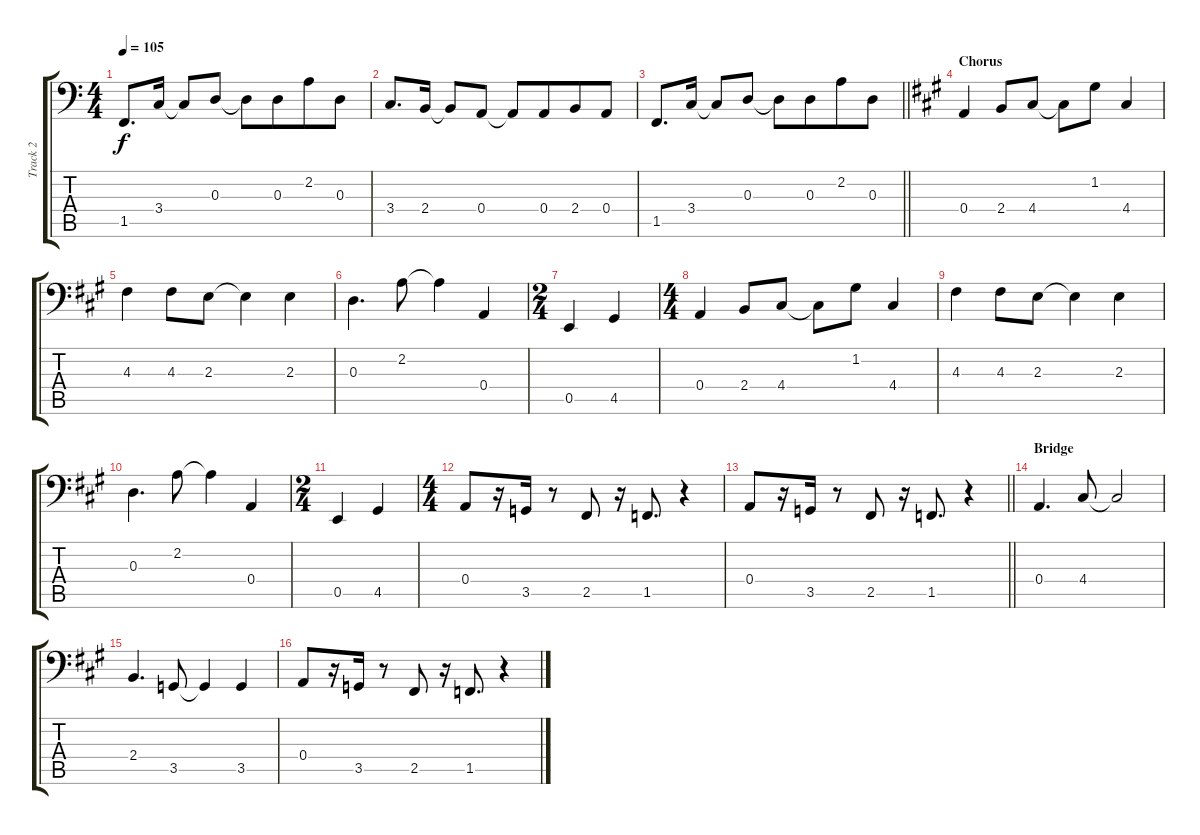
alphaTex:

\track ("Track 2" "Track 2") {instrument electricbassfinger}
\staff {score tabs}
\tuning (C3 G2 D2 A1 E1 B0) {hide}
\ts (4 4)
\tempo 105
\clef f4
\ks c
1.5.8{d dy f} 3.4.16 3.4{t}.8 0.3.8 0.3{t}.8 0.3.8{beam merge} 2.2.8 0.3.8 |
3.4.8{d} 2.4.16 2.4{t}.8 0.4.8 0.4{t}.8 0.4.8{beam merge} 2.4.8 0.4.8 |
\barLineRight lightlight
1.5.8{d} 3.4.16 3.4{t}.8 0.3.8 0.3{t}.8 0.3.8{beam merge} 2.2.8 0.3.8 |
\section ("" "Chorus")
\ks a
0.4.4 2.4.8 4.4.8 4.4{t}.8 1.2.8 4.4.4 |
4.3.4 4.3.8 2.3.8 2.3{t}.4 2.3.4 |
0.3.4{d} 2.2.8 2.2{t}.4 0.4.4 |
\ts (2 4)
0.5.4 4.5.4 |
\ts (4 4)
0.4.4 2.4.8 4.4.8 4.4{t}.8 1.2.8 4.4.4 |
4.3.4 4.3.8 2.3.8 2.3{t}.4 2.3.4 |
0.3.4{d} 2.2.8 2.2{t}.4 0.4.4 |
\ts (2 4)
0.5.4 4.5.4 |
\ts (4 4)
0.4.8 r.16 3.5.16 r.8 2.5.8 r.16 1.5.8{d} r.4 |
\barLineRight lightlight
0.4.8 r.16 3.5.16 r.8 2.5.8 r.16 1.5.8{d} r.4 |
\section ("" "Bridge")
0.4.4{d} 4.4.8 4.4{t}.2 |
2.4.4{d} 3.5.8 3.5{t}.4 3.5.4 |
0.4.8 r.16 3.5.16 r.8 2.5.8 r.16 1.5.8{d} r.4
